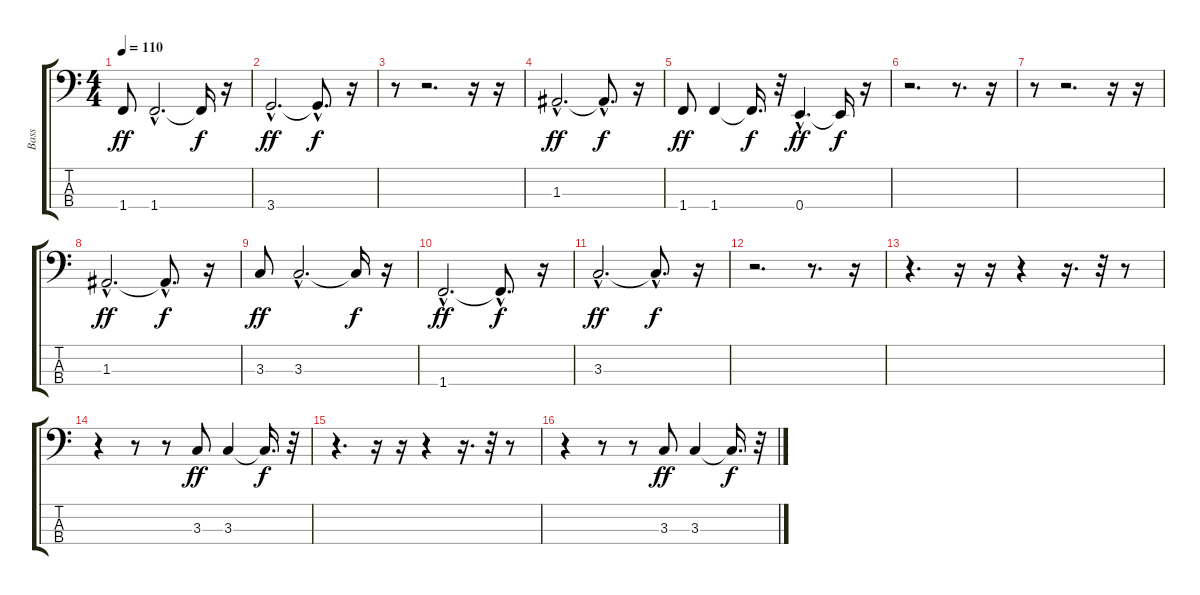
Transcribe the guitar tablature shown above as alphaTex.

\track ("Bass" "Bass") {instrument electricbassfinger}
\staff {score tabs}
\tuning (G2 D2 A1 E1) {hide}
\ts (4 4)
\tempo 110
\clef f4
\ks c
1.4.8{dy ff} 1.4{hac}.2{d} 1.4{t}.16{dy f} r.16 |
3.4{hac}.2{d dy ff} 3.4{hac t}.8{d dy f} r.16 |
r.8 r.2{d} r.16 r.16 |
1.3{hac}.2{d dy ff} 1.3{hac t}.8{d dy f} r.16 |
1.4.8{dy ff} 1.4.4 1.4{t}.16{d dy f} r.32 0.4{hac}.4{d dy ff} 0.4{t}.16{dy f} r.16 |
r.2{d} r.8{d} r.16 |
r.8 r.2{d} r.16 r.16 |
1.3{hac}.2{d dy ff} 1.3{hac t}.8{d dy f} r.16 |
3.3.8{dy ff} 3.3{hac}.2{d} 3.3{t}.16{dy f} r.16 |
1.4{hac}.2{d dy ff} 1.4{hac t}.8{d dy f} r.16 |
3.3{hac}.2{d dy ff} 3.3{hac t}.8{d dy f} r.16 |
r.2{d} r.8{d} r.16 |
r.4{d} r.16 r.16 r.4 r.16{d} r.32 r.8 |
r.4 r.8 r.8 3.3.8{dy ff} 3.3.4 3.3{t}.16{d dy f} r.32 |
r.4{d} r.16 r.16 r.4 r.16{d} r.32 r.8 |
r.4 r.8 r.8 3.3.8{dy ff} 3.3.4 3.3{t}.16{d dy f} r.32
